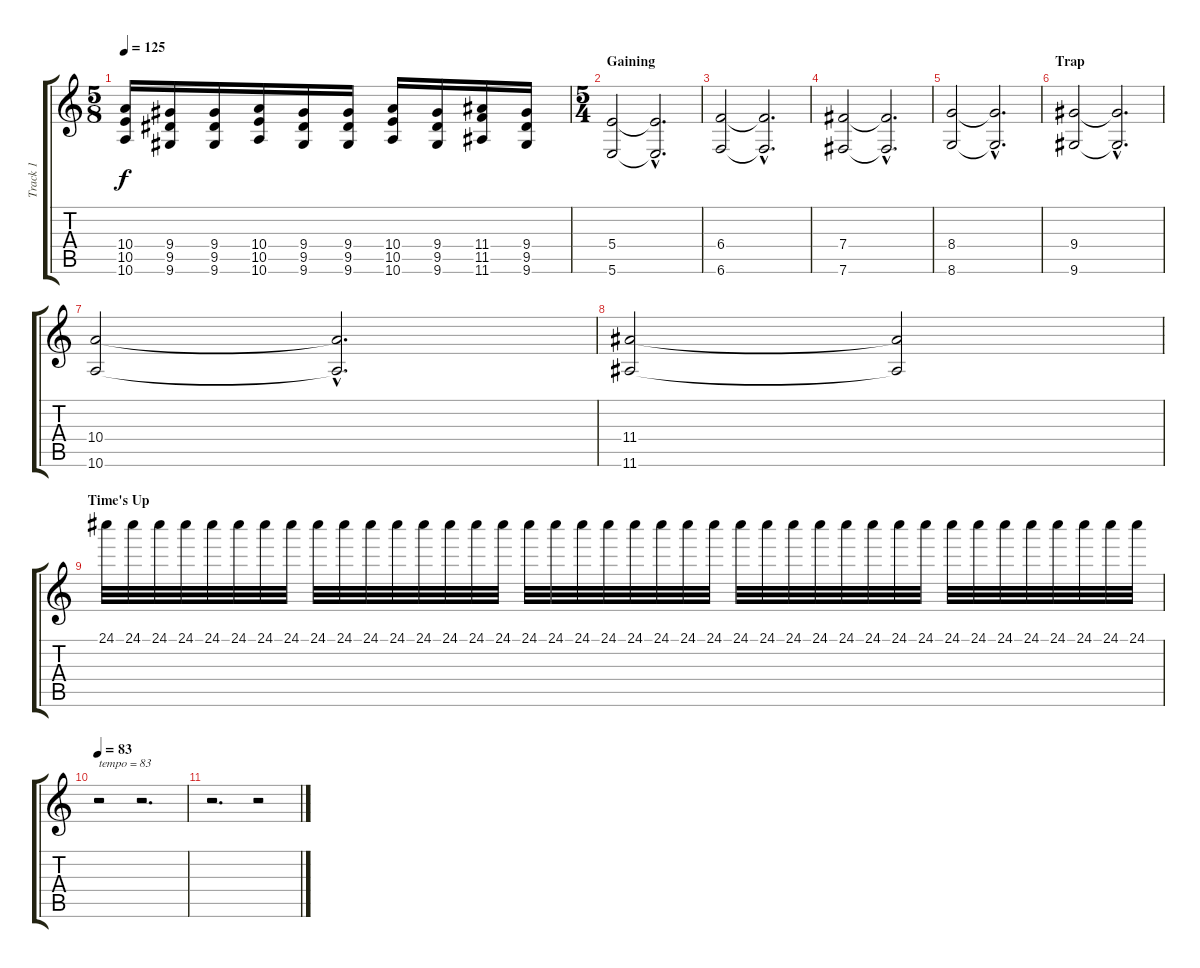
\track ("Track 1" "Track 1") {instrument distortionguitar}
\staff {score tabs}
\tuning (Db4 Ab3 E3 B2 Gb2 B1) {hide}
\ts (5 8)
\tempo 125
\clef g2
\ks c
(10.4 10.5 10.6).16{dy f} (9.4 9.5 9.6).16 (9.4 9.5 9.6).16 (10.4 10.5 10.6).16 (9.4 9.5 9.6).16 (9.4 9.5 9.6).16 (10.4 10.5 10.6).16 (9.4 9.5 9.6).16 (11.4 11.5 11.6).16 (9.4 9.5 9.6).16 |
\ts (5 4)
\section ("" "Gaining")
(5.4 5.6).2 (5.4{hac t} 5.6{hac t}).2{d} |
(6.4 6.6).2 (6.4{hac t} 6.6{hac t}).2{d} |
(7.4 7.6).2 (7.4{hac t} 7.6{hac t}).2{d} |
(8.4 8.6).2 (8.4{hac t} 8.6{hac t}).2{d} |
\section ("" "Trap")
(9.4 9.6).2 (9.4{hac t} 9.6{hac t}).2{d} |
(10.4 10.6).2 (10.4{hac t} 10.6{hac t}).2{d} |
(11.4 11.6).2 (11.4{t} 11.6{t}).2 |
\section ("" "Time's Up")
24.1.32 24.1.32 24.1.32 24.1.32 24.1.32 24.1.32 24.1.32 24.1.32 24.1.32 24.1.32 24.1.32 24.1.32 24.1.32 24.1.32 24.1.32 24.1.32 24.1.32 24.1.32 24.1.32 24.1.32 24.1.32 24.1.32 24.1.32 24.1.32 24.1.32 24.1.32 24.1.32 24.1.32 24.1.32 24.1.32 24.1.32 24.1.32 24.1.32 24.1.32 24.1.32 24.1.32 24.1.32 24.1.32 24.1.32 24.1.32 |
\tempo 83
r.2{txt "tempo = 83"} r.2{d} |
r.2{d} r.2
